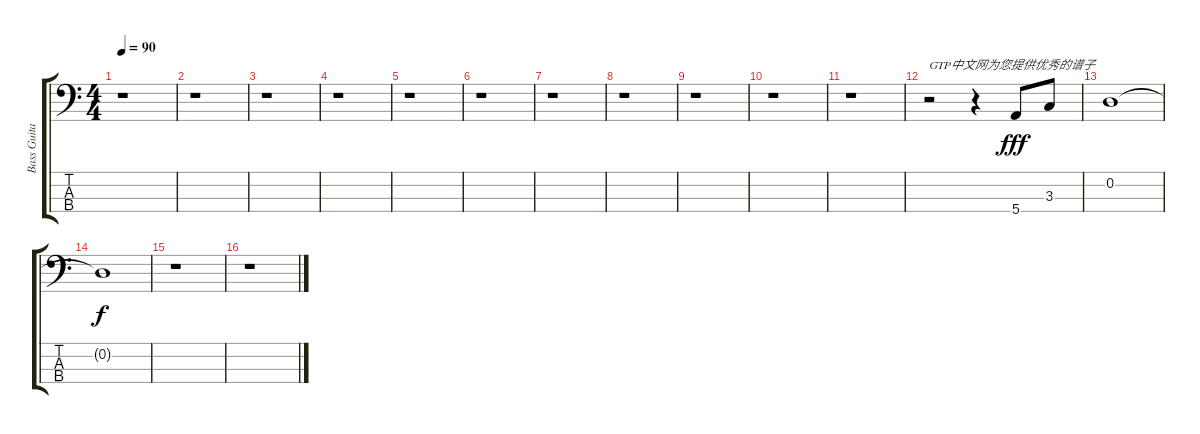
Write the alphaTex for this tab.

\track ("Bass Guitar" "Bass Guita") {instrument fretlessbass}
\staff {score tabs}
\tuning (G2 D2 A1 E1) {hide}
\ts (4 4)
\tempo 90
\clef f4
\ks c
r.1{dy fff instrument fretlessbass} |
r.1 |
r.1 |
r.1 |
r.1 |
r.1 |
r.1 |
r.1 |
r.1 |
r.1 |
r.1 |
r.2{txt "GTP中文网为您提供优秀的谱子"} r.4 5.4.8 3.3.8 |
0.2.1 |
0.2{t}.1{dy f} |
r.1 |
r.1
